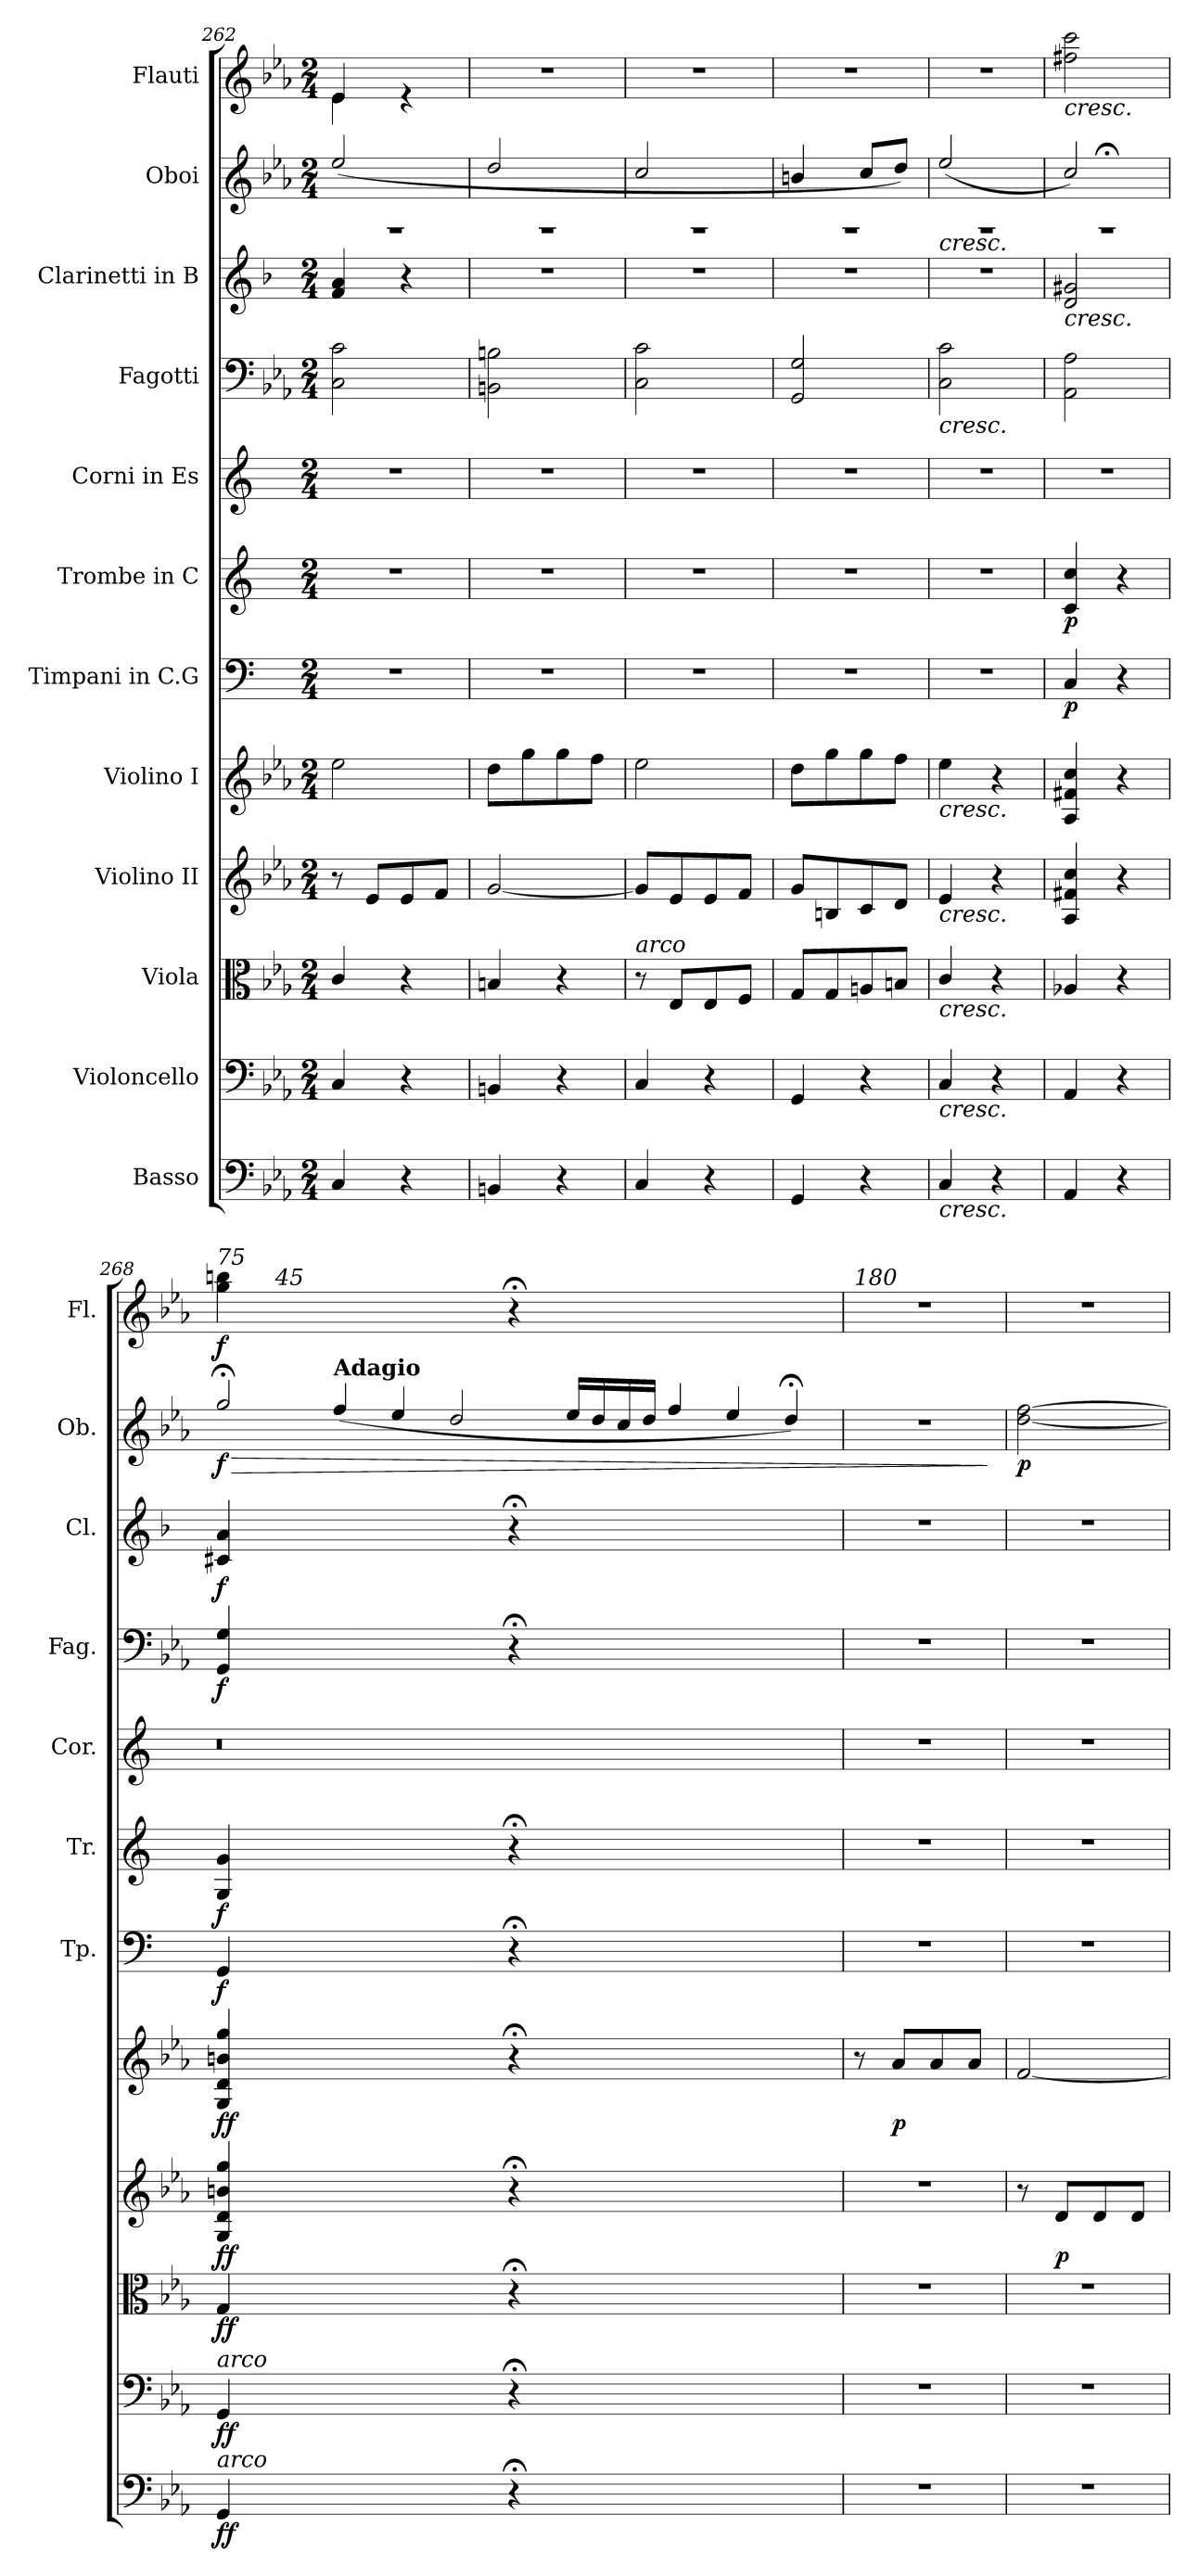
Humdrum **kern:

**kern	**dynam	**kern	**dynam	**kern	**dynam	**kern	**dynam	**kern	**dynam	**kern	**dynam	**kern	**dynam	**kern	**kern	**dynam	**kern	**dynam	**kern	**dynam	**kern	**dynam
*part12	*part12	*part11	*part11	*part10	*part10	*part9	*part9	*part8	*part8	*part7	*part7	*part6	*part6	*part5	*part4	*part4	*part3	*part3	*part2	*part2	*part1	*part1
*staff12	*staff12	*staff11	*staff11	*staff10	*staff10	*staff9	*staff9	*staff8	*staff8	*staff7	*staff7	*staff6	*staff6	*staff5	*staff4	*staff4	*staff3	*staff3	*staff2	*staff2	*staff1	*staff1
*I"Basso	*	*I"Violoncello	*	*I"Viola	*	*I"Violino II	*	*I"Violino I	*	*I"Timpani in C.G	*	*I"Trombe in C	*	*I"Corni in Es	*I"Fagotti	*	*I"Clarinetti in B	*	*I"Oboi	*	*I"Flauti	*
*	*	*	*	*	*	*	*	*	*	*I'Tp.	*	*I'Tr.	*	*I'Cor.	*I'Fag.	*	*I'Cl.	*	*I'Ob.	*	*I'Fl.	*
*clefF4	*	*clefF4	*	*clefC3	*	*clefG2	*	*clefG2	*	*clefF4	*	*clefG2	*	*clefG2	*clefF4	*	*clefG2	*	*clefG2	*	*clefG2	*
*ITrd7c12	*	*	*	*	*	*	*	*	*	*	*	*	*	*ITrd5c9	*	*	*ITrd1c2	*	*	*	*	*
*k[b-e-a-]	*	*k[b-e-a-]	*	*k[b-e-a-]	*	*k[b-e-a-]	*	*k[b-e-a-]	*	*k[]	*	*k[]	*	*k[b-e-a-]	*k[b-e-a-]	*	*k[b-e-a-]	*	*k[b-e-a-]	*	*k[b-e-a-]	*
*M2/4	*	*M2/4	*	*M2/4	*	*M2/4	*	*M2/4	*	*M2/4	*	*M2/4	*	*M2/4	*M2/4	*	*M2/4	*	*M2/4	*	*M2/4	*
=262	=262	=262	=262	=262	=262	=262	=262	=262	=262	=262	=262	=262	=262	=262	=262	=262	=262	=262	=262	=262	=262	=262
*	*	*	*	*	*	*	*	*	*	*	*	*	*	*	*	*	*	*	*^	*	*^	*
4CC/	.	4C/	.	4c/	.	8r	.	2ee-\	.	2r	.	2r	.	2r	2C\ 2c\	.	4e-/ 4g/	.	2rF	(2ee-/	.	4e-/	4e-\	.
.	.	.	.	.	.	8e-/L	.	.	.	.	.	.	.	.	.	.	.	.	.	.	.	.	.	.
4r	.	4r	.	4r	.	8e-/	.	.	.	.	.	.	.	.	.	.	4r	.	.	.	.	4re	4ryy	.
.	.	.	.	.	.	8f/J	.	.	.	.	.	.	.	.	.	.	.	.	.	.	.	.	.	.
*	*	*	*	*	*	*	*	*	*	*	*	*	*	*	*	*	*	*	*	*	*	*v	*v	*
=263	=263	=263	=263	=263	=263	=263	=263	=263	=263	=263	=263	=263	=263	=263	=263	=263	=263	=263	=263	=263	=263	=263	=263
4BBBn/	.	4BBn/	.	4Bn/	.	[2g/	.	8dd\L	.	2r	.	2r	.	2r	2BBn\ 2Bn\	.	2r	.	2rF	2dd/	.	2r	.
.	.	.	.	.	.	.	.	8gg\	.	.	.	.	.	.	.	.	.	.	.	.	.	.	.
4r	.	4r	.	4r	.	.	.	8gg\	.	.	.	.	.	.	.	.	.	.	.	.	.	.	.
.	.	.	.	.	.	.	.	8ff\J	.	.	.	.	.	.	.	.	.	.	.	.	.	.	.
=264	=264	=264	=264	=264	=264	=264	=264	=264	=264	=264	=264	=264	=264	=264	=264	=264	=264	=264	=264	=264	=264	=264	=264
!	!	!	!	!LO:TX:a:i:t=arco	!	!	!	!	!	!	!	!	!	!	!	!	!	!	!	!	!	!	!
4CC/	.	4C/	.	8r	.	8g/L]	.	2ee-\	.	2r	.	2r	.	2r	2C\ 2c\	.	2r	.	2rF	2cc/	.	2r	.
.	.	.	.	8E-/L	.	8e-/	.	.	.	.	.	.	.	.	.	.	.	.	.	.	.	.	.
4r	.	4r	.	8E-/	.	8e-/	.	.	.	.	.	.	.	.	.	.	.	.	.	.	.	.	.
.	.	.	.	8F/J	.	8f/J	.	.	.	.	.	.	.	.	.	.	.	.	.	.	.	.	.
=265	=265	=265	=265	=265	=265	=265	=265	=265	=265	=265	=265	=265	=265	=265	=265	=265	=265	=265	=265	=265	=265	=265	=265
4GGG/	.	4GG/	.	8G/L	.	8g/L	.	8dd\L	.	2r	.	2r	.	2r	2GG/ 2G/	.	2r	.	2rF	4bn/	.	2r	.
.	.	.	.	8G/	.	8Bn/	.	8gg\	.	.	.	.	.	.	.	.	.	.	.	.	.	.	.
4r	.	4r	.	8An/	.	8c/	.	8gg\	.	.	.	.	.	.	.	.	.	.	.	8cc/L	.	.	.
.	.	.	.	8Bn/J	.	8d/J	.	8ff\J	.	.	.	.	.	.	.	.	.	.	.	8dd/J)	.	.	.
=266	=266	=266	=266	=266	=266	=266	=266	=266	=266	=266	=266	=266	=266	=266	=266	=266	=266	=266	=266	=266	=266	=266	=266
!	!	!	!	!	!	!	!	!	!	!	!	!	!	!	!	!	!	!	!LO:TX:b:i:t=cresc.	!	!	!	!
!	!	!	!	!	!	!	!	!	!	!	!	!	!	!	!LO:TX:b:i:t=cresc.	!	!	!	!	!	!	!	!
!	!	!	!	!	!	!	!	!LO:TX:b:i:t=cresc.	!	!	!	!	!	!	!	!	!	!	!	!	!	!	!
!	!	!	!	!	!	!LO:TX:b:i:t=cresc.	!	!	!	!	!	!	!	!	!	!	!	!	!	!	!	!	!
!	!	!	!	!LO:TX:b:i:t=cresc.	!	!	!	!	!	!	!	!	!	!	!	!	!	!	!	!	!	!	!
!	!	!LO:TX:b:i:t=cresc.	!	!	!	!	!	!	!	!	!	!	!	!	!	!	!	!	!	!	!	!	!
!LO:TX:b:i:t=cresc.	!	!	!	!	!	!	!	!	!	!	!	!	!	!	!	!	!	!	!	!	!	!	!
4CC/	.	4C/	.	4c/	.	4e-/	.	4ee-\	.	2r	.	2r	.	2r	2C\ 2c\	.	2r	.	2rF	(2ee-/	.	2r	.
4r	.	4r	.	4r	.	4r	.	4r	.	.	.	.	.	.	.	.	.	.	.	.	.	.	.
=267	=267	=267	=267	=267	=267	=267	=267	=267	=267	=267	=267	=267	=267	=267	=267	=267	=267	=267	=267	=267	=267	=267	=267
!	!	!	!	!	!	!	!	!	!	!	!	!	!	!	!	!	!	!	!	!	!	!LO:TX:b:i:t=cresc.	!
!	!	!	!	!	!	!	!	!	!	!	!	!	!	!	!	!	!LO:TX:b:i:t=cresc.	!	!	!	!	!	!
!	!	!	!	!	!	!	!	!	!	!	!LO:DY:b	!	!LO:DY:b	!	!	!	!	!	!	!	!	!	!
4AAA-/	.	4AA-/	.	4A-X/	.	4A-/ 4f#X/ 4cc/	.	4A-/ 4f#X/ 4cc/	.	4C/	p	4c/ 4cc/	p	2r	2AA-\ 2A-\	.	2c/ 2f#X/	.	2r;F	2cc/)	.	2ff#X\ 2ccc\	.
4r	.	4r	.	4r	.	4r	.	4r	.	4r	.	4r	.	.	.	.	.	.	.	.	.	.	.
*	*	*	*	*	*	*	*	*	*	*	*	*	*	*	*	*	*	*	*v	*v	*	*	*
=268	=268	=268	=268	=268	=268	=268	=268	=268	=268	=268	=268	=268	=268	=268	=268	=268	=268	=268	=268	=268	=268	=268
!	!	!	!	!	!	!	!	!	!	!	!	!	!	!	!	!	!	!	!	!	!LO:TX:a:i:t=75	!
!	!	!LO:TX:a:i:t=arco	!	!	!	!	!	!	!	!	!	!	!	!	!	!	!	!	!	!	!	!
!LO:TX:a:i:t=arco	!	!	!	!	!	!	!	!	!	!	!	!	!	!	!	!	!	!	!	!	!	!
!	!LO:DY:b	!	!LO:DY:b	!	!LO:DY:b	!	!LO:DY:b	!	!LO:DY:b	!	!LO:DY:b	!	!LO:DY:b	!	!	!LO:DY:b	!	!LO:DY:b	!	!LO:HP:b	!	!
!	!	!	!	!	!	!	!	!	!	!	!	!	!	!	!	!	!	!	!	!LO:DY:n=1:b	!	!LO:DY:b
4GGG/	ff	4GG/	ff	4G/	ff	4G/ 4d/ 4bn/ 4gg/	ff	4G/ 4d/ 4bn/ 4gg/	ff	4GG/	f	4G/ 4g/	f	0r	4GG/ 4G/	f	4Bn/ 4g/	f	2gg;</	> f	4gg\ 4bbn\	f
!	!	!	!	!	!	!	!	!	!	!	!	!	!	!	!	!	!	!	!	!	!LO:TX:a:i:t=45	!
1ryy	.	1ryy	.	1ryy	.	1ryy	.	1ryy	.	1ryy	.	1ryy	.	.	1ryy	.	1ryy	.	.	.	1ryy	.
!	!	!	!	!	!	!	!	!	!	!	!	!	!	!	!	!	!	!	!LO:TX:a:B:t=Adagio	!	!	!
.	.	.	.	.	.	.	.	.	.	.	.	.	.	.	.	.	.	.	(4ff/	.	.	.
.	.	.	.	.	.	.	.	.	.	.	.	.	.	.	.	.	.	.	4ee-/	.	.	.
.	.	.	.	.	.	.	.	.	.	.	.	.	.	.	.	.	.	.	2dd/	.	.	.
4r;<	.	4r;<	.	4r;<	.	4r;<	.	4r;<	.	4r;<	.	4r;<	.	.	4r;<	.	4r;<	.	.	.	4r;<	.
1ryy	.	1ryy	.	1ryy	.	1ryy	.	1ryy	.	1ryy	.	1ryy	.	.	1ryy	.	1ryy	.	16ee-!/LL	.	1ryy	.
.	.	.	.	.	.	.	.	.	.	.	.	.	.	.	.	.	.	.	16dd!/	.	.	.
.	.	.	.	.	.	.	.	.	.	.	.	.	.	.	.	.	.	.	16cc!/	.	.	.
.	.	.	.	.	.	.	.	.	.	.	.	.	.	.	.	.	.	.	16dd!/JJ	.	.	.
.	.	.	.	.	.	.	.	.	.	.	.	.	.	.	.	.	.	.	4ff/	.	.	.
.	.	.	.	.	.	.	.	.	.	.	.	.	.	2ryy	.	.	.	.	4ee-/	.	.	.
.	.	.	.	.	.	.	.	.	.	.	.	.	.	.	.	.	.	.	4dd;</)	.	.	.
=269	=269	=269	=269	=269	=269	=269	=269	=269	=269	=269	=269	=269	=269	=269	=269	=269	=269	=269	=269	=269	=269	=269
!	!	!	!	!	!	!	!	!	!	!	!	!	!	!	!	!	!	!	!	!	!LO:TX:a:i:t=180	!
2r	.	2r	.	2r	.	2r	.	8r	.	2r	.	2r	.	2r	2r	.	2r	.	2r	.	2r	.
!	!	!	!	!	!	!	!	!	!LO:DY:b	!	!	!	!	!	!	!	!	!	!	!	!	!
.	.	.	.	.	.	.	.	8a-/L	p	.	.	.	.	.	.	.	.	.	.	.	.	.
.	.	.	.	.	.	.	.	8a-/	.	.	.	.	.	.	.	.	.	.	.	.	.	.
.	.	.	.	.	.	.	.	8a-/J	.	.	.	.	.	.	.	.	.	.	.	.	.	.
.	.	.	.	.	.	.	.	.	.	.	.	.	.	.	.	.	.	.	.	]	.	.
=270	=270	=270	=270	=270	=270	=270	=270	=270	=270	=270	=270	=270	=270	=270	=270	=270	=270	=270	=270	=270	=270	=270
!	!	!	!	!	!	!	!	!	!	!	!	!	!	!	!	!	!	!	!	!LO:DY:b	!	!
2r	.	2r	.	2r	.	8r	.	[2f/	.	2r	.	2r	.	2r	2r	.	2r	.	[2dd\ [2ff\	p	2r	.
!	!	!	!	!	!	!	!LO:DY:b	!	!	!	!	!	!	!	!	!	!	!	!	!	!	!
.	.	.	.	.	.	8d/L	p	.	.	.	.	.	.	.	.	.	.	.	.	.	.	.
.	.	.	.	.	.	8d/	.	.	.	.	.	.	.	.	.	.	.	.	.	.	.	.
.	.	.	.	.	.	8d/J	.	.	.	.	.	.	.	.	.	.	.	.	.	.	.	.
=	=	=	=	=	=	=	=	=	=	=	=	=	=	=	=	=	=	=	=	=	=	=
*-	*-	*-	*-	*-	*-	*-	*-	*-	*-	*-	*-	*-	*-	*-	*-	*-	*-	*-	*-	*-	*-	*-
